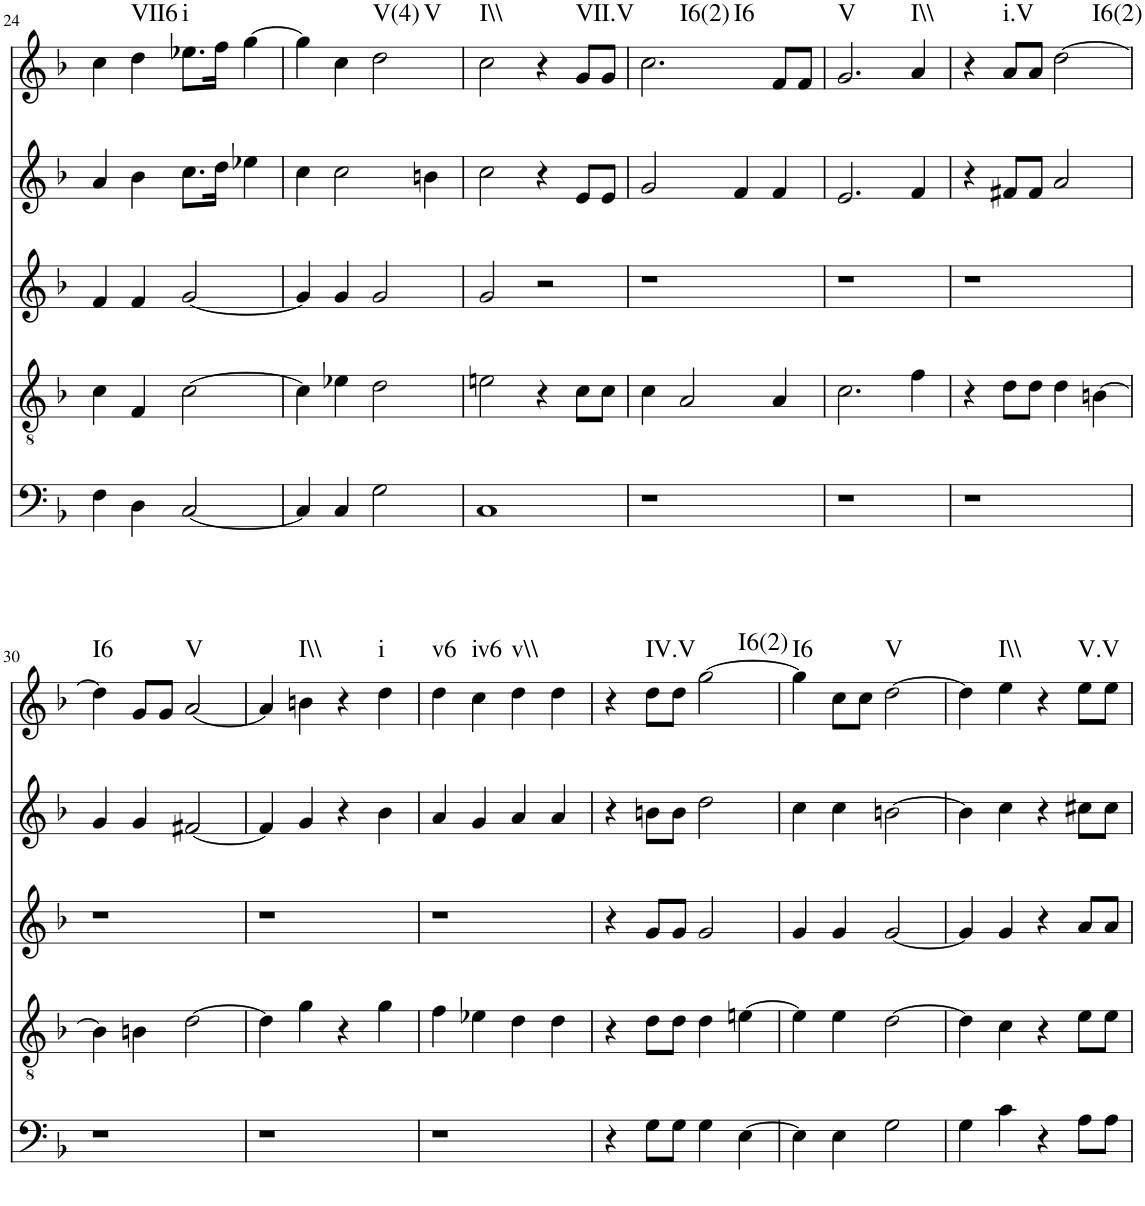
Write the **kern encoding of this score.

**kern	**kern	**kern	**kern	**kern	**harte
*part5	*part4	*part3	*part2	*part1	*part1
*staff5	*staff4	*staff3	*staff2	*staff1	*
*I"vox	*I"vox	*I"vox	*I"vox	*I"vox	*
!!LO:PB:g=z
*clefF4	*clefGv2	*clefG2	*clefG2	*clefG2	*
*k[b-]	*k[b-]	*k[b-]	*k[b-]	*k[b-]	*
*M4/4	*M4/4	*M4/4	*M4/4	*M4/4	*
=24	=24	=24	=24	=24	=24
4F\	4c\	4f/	4a/	4cc\	.
!	!	!	!	!	!LO:H:kt=VII6
4D\	4F/	4f/	4b-\	4dd\	N
!	!	!	!	!	!LO:H:kt=i
[2C/	[2c\	[2g/	8.cc\L	8.ee-X\L	N
.	.	.	16dd\Jk	16ff\Jk	.
.	.	.	4ee-X\	[4gg\	.
=25	=25	=25	=25	=25	=25
4C/]	4c\]	4g/]	4cc\	4gg\]	.
4C/	4e-X\	4g/	2cc\	4cc\	.
!	!	!	!	!	!LO:H:n=1:kt=V(4)
!	!	!	!	!	!LO:H:n=2:kt=V
2G\	2d\	2g/	.	2dd\	N N
.	.	.	4bn\	.	.
=26	=26	=26	=26	=26	=26
!	!	!	!	!	!LO:H:kt=I\\
1C	2en\	2g/	2cc\	2cc\	N
.	4r	2r	4r	4r	.
!	!	!	!	!	!LO:H:kt=VII.V
.	8c\L	.	8e/L	8g/L	N
.	8c\J	.	8e/J	8g/J	.
=27	=27	=27	=27	=27	=27
!	!	!	!	!	!LO:H:n=1:kt=I6(2)
!	!	!	!	!	!LO:H:n=2:kt=I6
1r	4c\	1r	2g/	2.cc\	N N
.	2A/	.	.	.	.
.	.	.	4f/	.	.
.	4A/	.	4f/	8f/L	.
.	.	.	.	8f/J	.
=28	=28	=28	=28	=28	=28
!	!	!	!	!	!LO:H:kt=V
1r	2.c\	1r	2.e/	2.g/	N
!	!	!	!	!	!LO:H:kt=I\\
.	4f\	.	4f/	4a/	N
=29	=29	=29	=29	=29	=29
1r	4r	1r	4r	4r	.
!	!	!	!	!	!LO:H:kt=i.V
.	8d\L	.	8f#X/L	8a/L	N
.	8d\J	.	8f#/J	8a/J	.
!	!	!	!	!	!LO:H:kt=I6(2)
.	4d\	.	2a/	[2dd\	N
.	[4Bn\	.	.	.	.
!!LO:LB:g=z
=30	=30	=30	=30	=30	=30
!	!	!	!	!	!LO:H:kt=I6
1r	4B\]	1r	4g/	4dd\]	N
.	4Bn\	.	4g/	8g/L	.
.	.	.	.	8g/J	.
!	!	!	!	!	!LO:H:kt=V
.	[2d\	.	[2f#X/	[2a/	N
=31	=31	=31	=31	=31	=31
1r	4d\]	1r	4f#/]	4a/]	.
!	!	!	!	!	!LO:H:kt=I\\
.	4g\	.	4g/	4bn\	N
.	4r	.	4r	4r	.
!	!	!	!	!	!LO:H:kt=i
.	4g\	.	4b-\	4dd\	N
=32	=32	=32	=32	=32	=32
!	!	!	!	!	!LO:H:kt=v6
1r	4f\	1r	4a/	4dd\	N
!	!	!	!	!	!LO:H:kt=iv6
.	4e-X\	.	4g/	4cc\	N
!	!	!	!	!	!LO:H:kt=v\\
.	4d\	.	4a/	4dd\	N
.	4d\	.	4a/	4dd\	.
=33	=33	=33	=33	=33	=33
4r	4r	4r	4r	4r	.
!	!	!	!	!	!LO:H:kt=IV.V
8G\L	8d\L	8g/L	8bn\L	8dd\L	N
8G\J	8d\J	8g/J	8b\J	8dd\J	.
!	!	!	!	!	!LO:H:kt=I6(2)
4G\	4d\	2g/	2dd\	[2gg\	N
[4E\	[4en\	.	.	.	.
=34	=34	=34	=34	=34	=34
!	!	!	!	!	!LO:H:kt=I6
4E\]	4e\]	4g/	4cc\	4gg\]	N
4E\	4e\	4g/	4cc\	8cc\L	.
.	.	.	.	8cc\J	.
!	!	!	!	!	!LO:H:kt=V
2G\	[2d\	[2g/	[2bn\	[2dd\	N
=35	=35	=35	=35	=35	=35
4G\	4d\]	4g/]	4b\]	4dd\]	.
!	!	!	!	!	!LO:H:kt=I\\
4c\	4c\	4g/	4cc\	4ee\	N
4r	4r	4r	4r	4r	.
!	!	!	!	!	!LO:H:kt=V.V
8A\L	8e\L	8a/L	8cc#X\L	8ee\L	N
8A\J	8e\J	8a/J	8cc#\J	8ee\J	.
=	=	=	=	=	=
*-	*-	*-	*-	*-	*-
